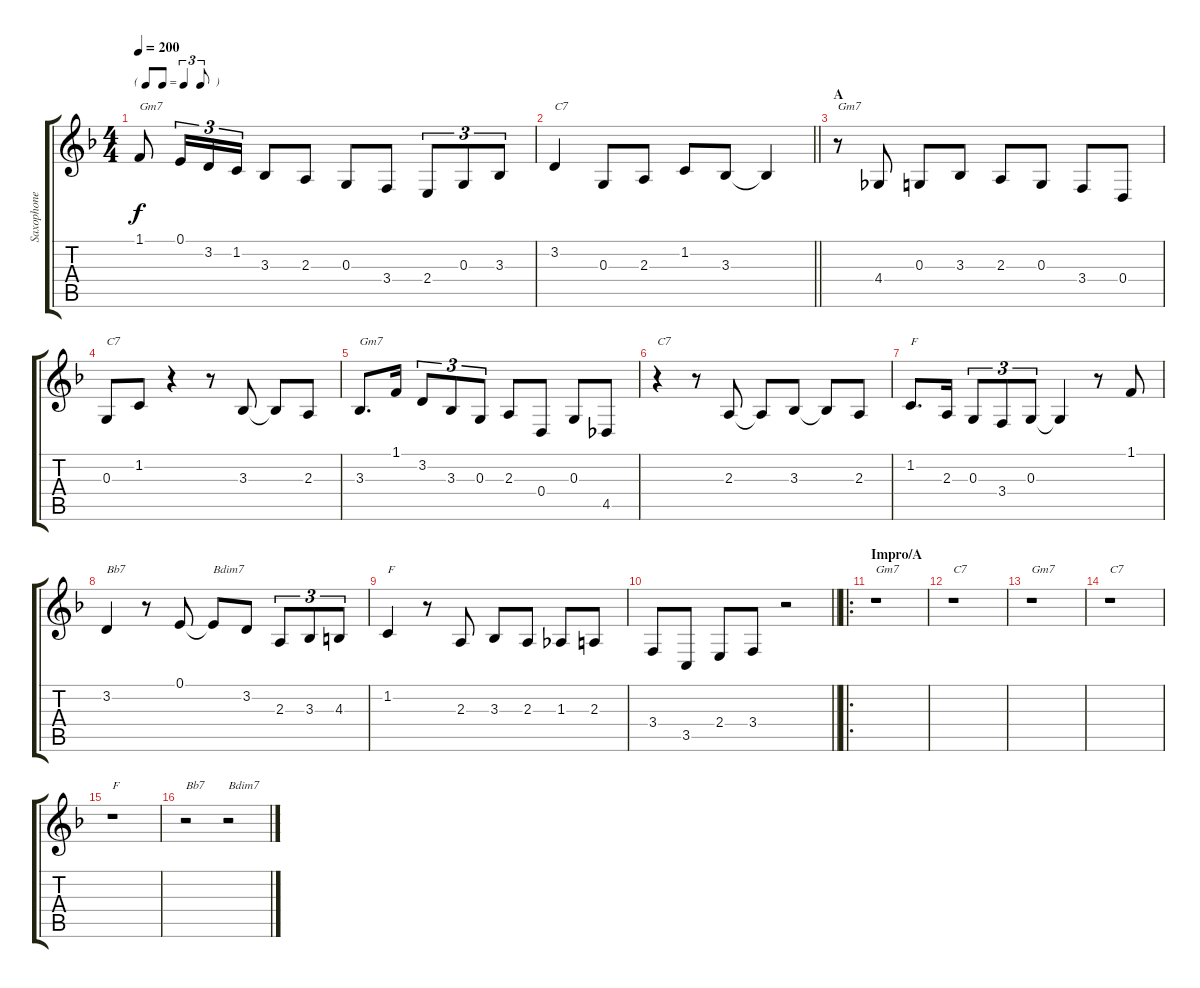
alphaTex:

\track ("Saxophone" "Saxophone") {instrument altosax}
\staff {score tabs}
\tuning (E4 B3 G3 D3 A2 E2) {hide}
\ts (4 4)
\tf triplet8th
\tempo 200
\clef g2
\ks f
1.1.8{txt "Gm7" dy f} 0.1.16{tu (3 2)} 3.2.16{tu (3 2)} 1.2.16{tu (3 2)} 3.3.8 2.3.8 0.3.8 3.4.8 2.4.8{tu (3 2)} 0.3.8{tu (3 2)} 3.3.8{tu (3 2)} |
\barLineRight lightlight
3.2.4{txt "C7"} 0.3.8 2.3.8 1.2.8 3.3.8 3.3{t}.4 |
\section ("" "A")
r.8{txt "Gm7"} 4.4.8 0.3.8 3.3.8 2.3.8 0.3.8 3.4.8 0.4.8 |
0.3.8{txt "C7"} 1.2.8 r.4 r.8 3.3.8 3.3{t}.8 2.3.8 |
3.3.8{d txt "Gm7"} 1.1.16 3.2.8{tu (3 2)} 3.3.8{tu (3 2)} 0.3.8{tu (3 2)} 2.3.8 0.4.8 0.3.8 4.5.8 |
r.4{txt "C7"} r.8 2.3.8 2.3{t}.8 3.3.8 3.3{t}.8 2.3.8 |
1.2.8{d txt "F"} 2.3.16 0.3.8{tu (3 2)} 3.4.8{tu (3 2)} 0.3.8{tu (3 2)} 0.3{t}.4 r.8 1.1.8 |
3.2.4{txt "Bb7"} r.8 0.1.8 0.1{t}.8{txt "Bdim7"} 3.2.8 2.3.8{tu (3 2)} 3.3.8{tu (3 2)} 4.3.8{tu (3 2)} |
1.2.4{txt "F"} r.8 2.3.8 3.3.8 2.3.8 1.3.8 2.3.8 |
\barLineRight lightlight
3.4.8 3.5.8 2.4.8 3.4.8 r.2 |
\ro
\section ("" "Impro/A")
r.1{txt "Gm7"} |
r.1{txt "C7"} |
r.1{txt "Gm7"} |
r.1{txt "C7"} |
r.1{txt "F"} |
r.2{txt "Bb7"} r.2{txt "Bdim7"}
